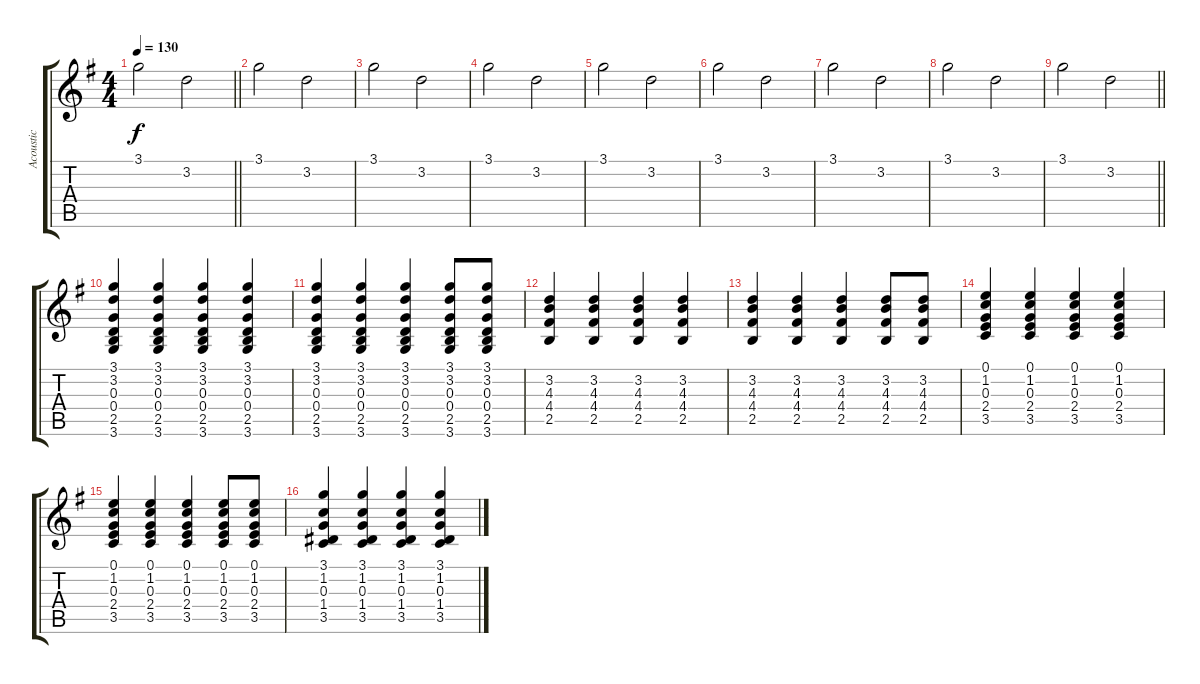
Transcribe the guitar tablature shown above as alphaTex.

\track ("Acoustic" "Acoustic") {instrument acousticguitarsteel}
\staff {score tabs}
\tuning (E4 B3 G3 D3 A2 E2) {hide}
\ts (4 4)
\tempo 130
\clef g2
\barLineRight lightlight
\ks g
3.1.2{dy f} 3.2.2 |
3.1.2 3.2.2 |
3.1.2 3.2.2 |
3.1.2 3.2.2 |
3.1.2 3.2.2 |
3.1.2 3.2.2 |
3.1.2 3.2.2 |
3.1.2 3.2.2 |
\barLineRight lightlight
3.1.2 3.2.2 |
(3.1 3.2 0.3 0.4 2.5 3.6).4 (3.1 3.2 0.3 0.4 2.5 3.6).4 (3.1 3.2 0.3 0.4 2.5 3.6).4 (3.1 3.2 0.3 0.4 2.5 3.6).4 |
(3.1 3.2 0.3 0.4 2.5 3.6).4 (3.1 3.2 0.3 0.4 2.5 3.6).4 (3.1 3.2 0.3 0.4 2.5 3.6).4 (3.1 3.2 0.3 0.4 2.5 3.6).8 (3.1 3.2 0.3 0.4 2.5 3.6).8 |
(3.2 4.3 4.4 2.5).4 (3.2 4.3 4.4 2.5).4 (3.2 4.3 4.4 2.5).4 (3.2 4.3 4.4 2.5).4 |
(3.2 4.3 4.4 2.5).4 (3.2 4.3 4.4 2.5).4 (3.2 4.3 4.4 2.5).4 (3.2 4.3 4.4 2.5).8 (3.2 4.3 4.4 2.5).8 |
(0.1 1.2 0.3 2.4 3.5).4 (0.1 1.2 0.3 2.4 3.5).4 (0.1 1.2 0.3 2.4 3.5).4 (0.1 1.2 0.3 2.4 3.5).4 |
(0.1 1.2 0.3 2.4 3.5).4 (0.1 1.2 0.3 2.4 3.5).4 (0.1 1.2 0.3 2.4 3.5).4 (0.1 1.2 0.3 2.4 3.5).8 (0.1 1.2 0.3 2.4 3.5).8 |
(3.1 1.2 0.3 1.4 3.5).4 (3.1 1.2 0.3 1.4 3.5).4 (3.1 1.2 0.3 1.4 3.5).4 (3.1 1.2 0.3 1.4 3.5).4
